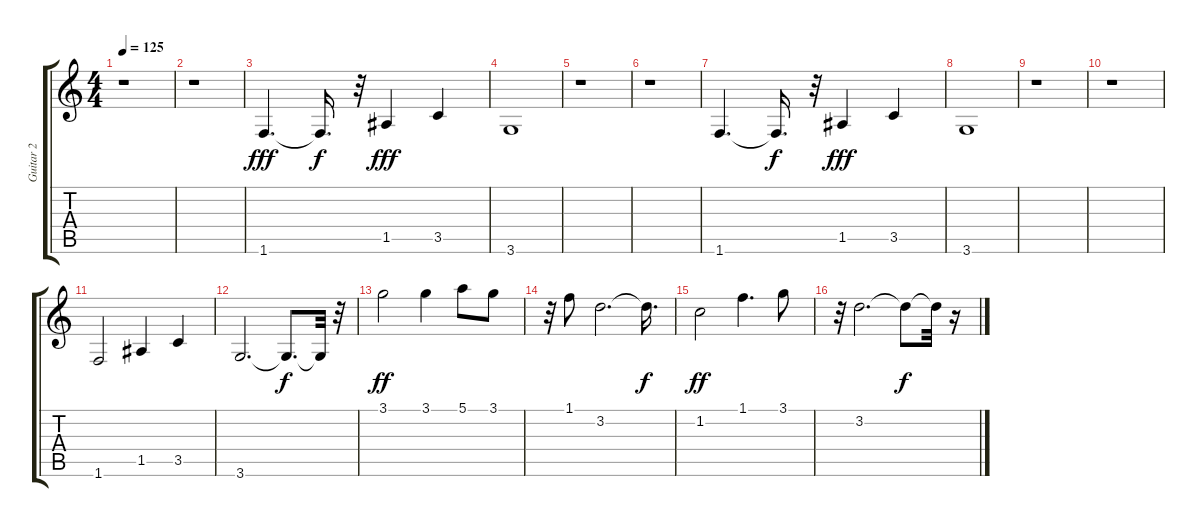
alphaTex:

\track ("Guitar 2" "Guitar 2") {instrument distortionguitar}
\staff {score tabs}
\tuning (E4 B3 G3 D3 A2 E2) {hide}
\ts (4 4)
\tempo 125
\clef g2
\ks c
r.1{dy f} |
r.1 |
1.6.4{d dy fff} 1.6{t}.16{d dy f} r.32 1.5.4{dy fff} 3.5.4 |
3.6.1 |
r.1 |
r.1 |
1.6.4{d} 1.6{t}.16{d dy f} r.32 1.5.4{dy fff} 3.5.4 |
3.6.1 |
r.1 |
r.1 |
1.6.2 1.5.4 3.5.4 |
3.6.2{d} 3.6{t}.8{d dy f} 3.6{t}.32 r.32 |
3.1.2{dy ff} 3.1.4 5.1.8 3.1.8 |
r.32 1.1.8 3.2.2{d} 3.2{t}.16{d dy f} |
1.2.2{dy ff} 1.1.4{d} 3.1.8 |
r.32 3.2.2{d} 3.2{t}.8{dy f} 3.2{t}.32 r.16
